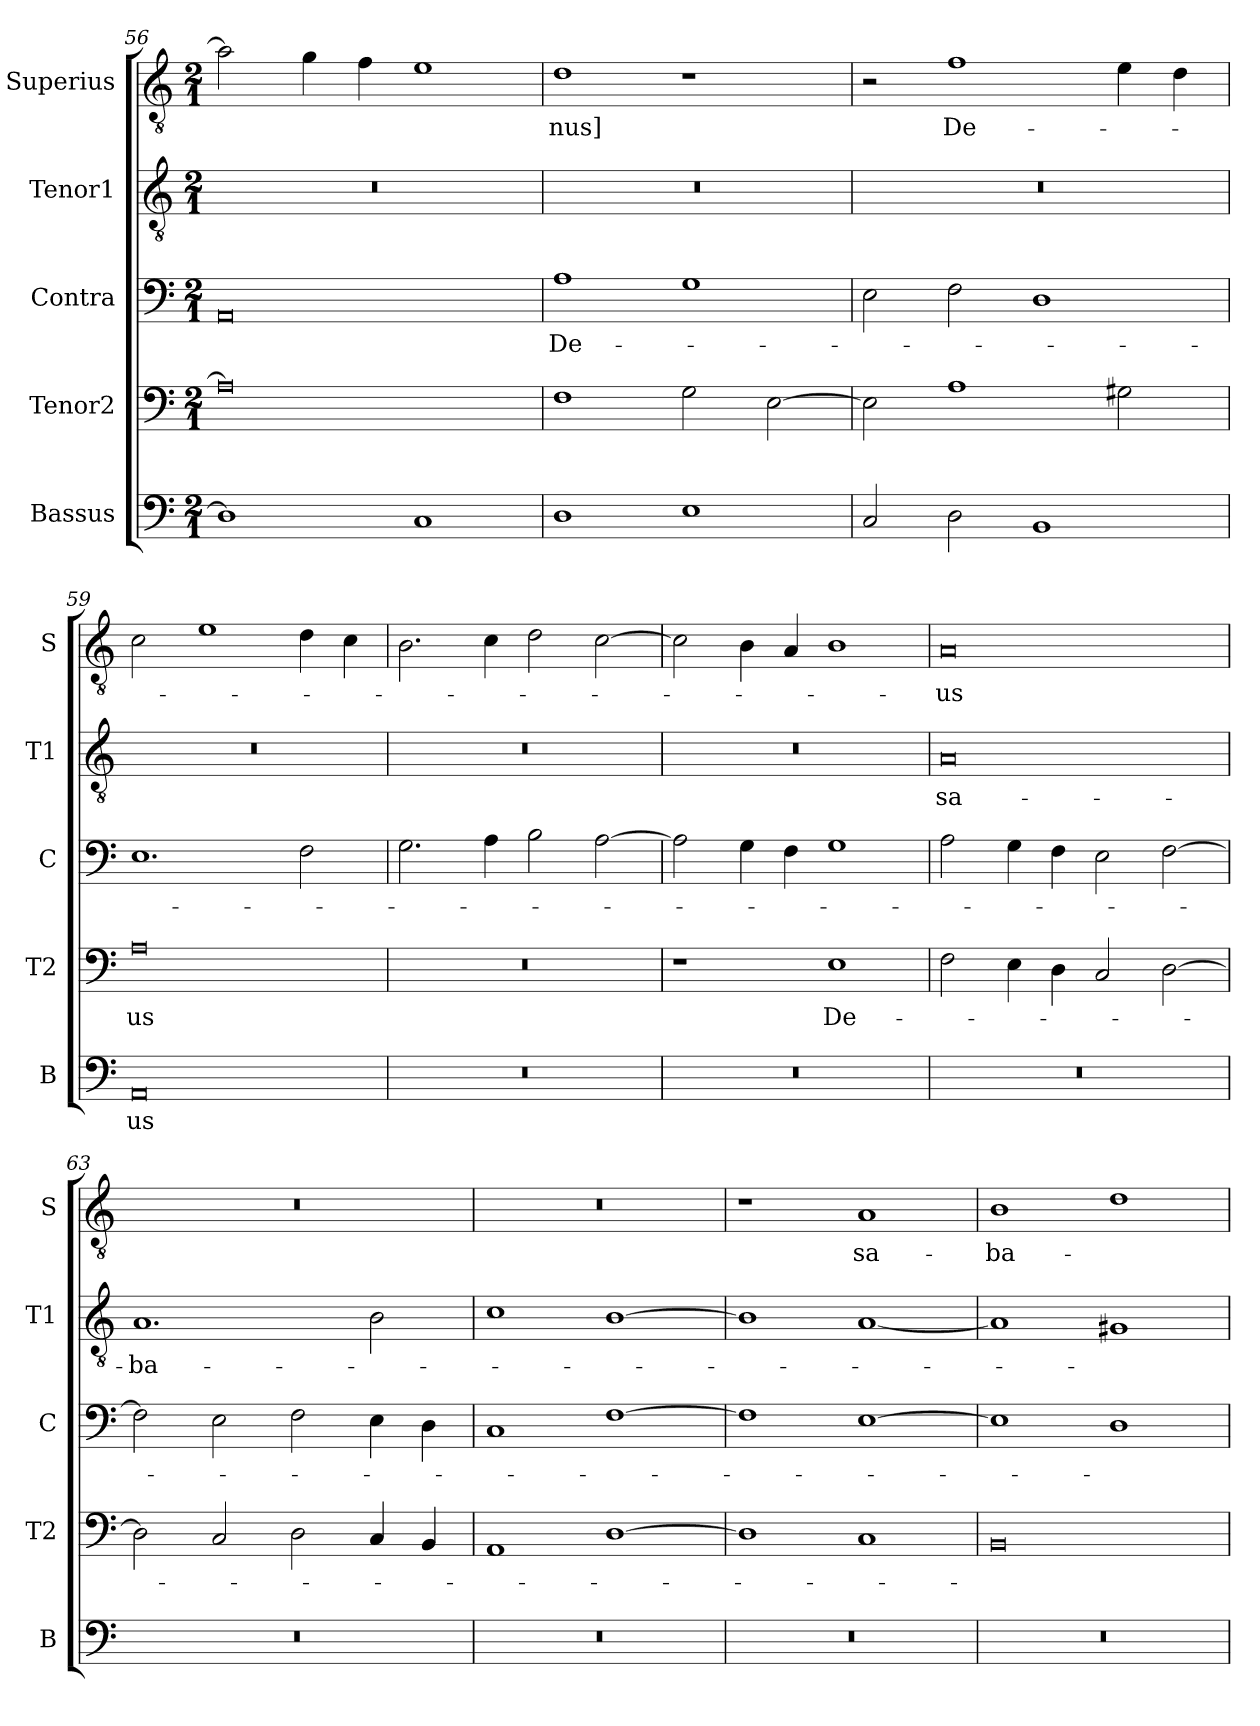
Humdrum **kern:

**kern	**text	**kern	**text	**kern	**text	**kern	**text	**kern	**text
*part5	*part5	*part4	*part4	*part3	*part3	*part2	*part2	*part1	*part1
*staff5	*staff5	*staff4	*staff4	*staff3	*staff3	*staff2	*staff2	*staff1	*staff1
*I"Bassus	*	*I"Tenor2	*	*I"Contra	*	*I"Tenor1	*	*I"Superius	*
*I'B	*	*I'T2	*	*I'C	*	*I'T1	*	*I'S	*
*clefF4	*	*clefF4	*	*clefF4	*	*clefGv2	*	*clefGv2	*
*k[]	*	*k[]	*	*k[]	*	*k[]	*	*k[]	*
*M2/1	*	*M2/1	*	*M2/1	*	*M2/1	*	*M2/1	*
=56	=56	=56	=56	=56	=56	=56	=56	=56	=56
1D]	.	0A]	.	0AA	.	0r	.	2a\]	.
.	.	.	.	.	.	.	.	4g\	.
.	.	.	.	.	.	.	.	4f\	.
1C	.	.	.	.	.	.	.	1e	.
=57	=57	=57	=57	=57	=57	=57	=57	=57	=57
1D	.	1F	.	1A	De-	0r	.	1d	-nus]
1E	.	2G\	.	1G	.	.	.	1r	.
.	.	[2E\	.	.	.	.	.	.	.
=58	=58	=58	=58	=58	=58	=58	=58	=58	=58
2C/	.	2E\]	.	2E\	.	0r	.	2r	.
2D\	.	1A	.	2F\	.	.	.	1f	De-
1BB	.	.	.	1D	.	.	.	.	.
.	.	2G#X\	.	.	.	.	.	4e\	.
.	.	.	.	.	.	.	.	4d\	.
=59	=59	=59	=59	=59	=59	=59	=59	=59	=59
0AA	-us	0A	-us	1.E	.	0r	.	2c\	.
.	.	.	.	.	.	.	.	1e	.
.	.	.	.	2F\	.	.	.	4d\	.
.	.	.	.	.	.	.	.	4c\	.
=60	=60	=60	=60	=60	=60	=60	=60	=60	=60
0r	.	0r	.	2.G\	.	0r	.	2.B\	.
.	.	.	.	4A\	.	.	.	4c\	.
.	.	.	.	2B\	.	.	.	2d\	.
.	.	.	.	[2A\	.	.	.	[2c\	.
=61	=61	=61	=61	=61	=61	=61	=61	=61	=61
0r	.	1r	.	2A\]	.	0r	.	2c\]	.
.	.	.	.	4G\	.	.	.	4B\	.
.	.	.	.	4F\	.	.	.	4A/	.
.	.	1E	De-	1G	.	.	.	1B	.
=62	=62	=62	=62	=62	=62	=62	=62	=62	=62
0r	.	2F\	.	2A\	.	0A	sa-	0A	-us
.	.	4E\	.	4G\	.	.	.	.	.
.	.	4D\	.	4F\	.	.	.	.	.
.	.	2C/	.	2E\	.	.	.	.	.
.	.	[2D\	.	[2F\	.	.	.	.	.
=63	=63	=63	=63	=63	=63	=63	=63	=63	=63
0r	.	2D\]	.	2F\]	.	1.A	-ba-	0r	.
.	.	2C/	.	2E\	.	.	.	.	.
.	.	2D\	.	2F\	.	.	.	.	.
.	.	4C/	.	4E\	.	2B\	.	.	.
.	.	4BB/	.	4D\	.	.	.	.	.
=64	=64	=64	=64	=64	=64	=64	=64	=64	=64
0r	.	1AA	.	1C	.	1c	.	0r	.
.	.	[1D	.	[1F	.	[1B	.	.	.
=65	=65	=65	=65	=65	=65	=65	=65	=65	=65
0r	.	1D]	.	1F]	.	1B]	.	1r	.
.	.	1C	.	[1E	.	[1A	.	1A	sa-
=66	=66	=66	=66	=66	=66	=66	=66	=66	=66
0r	.	0BB	.	1E]	.	1A]	.	1B	-ba-
.	.	.	.	1D	.	1G#X	.	1d	.
=	=	=	=	=	=	=	=	=	=
*-	*-	*-	*-	*-	*-	*-	*-	*-	*-
